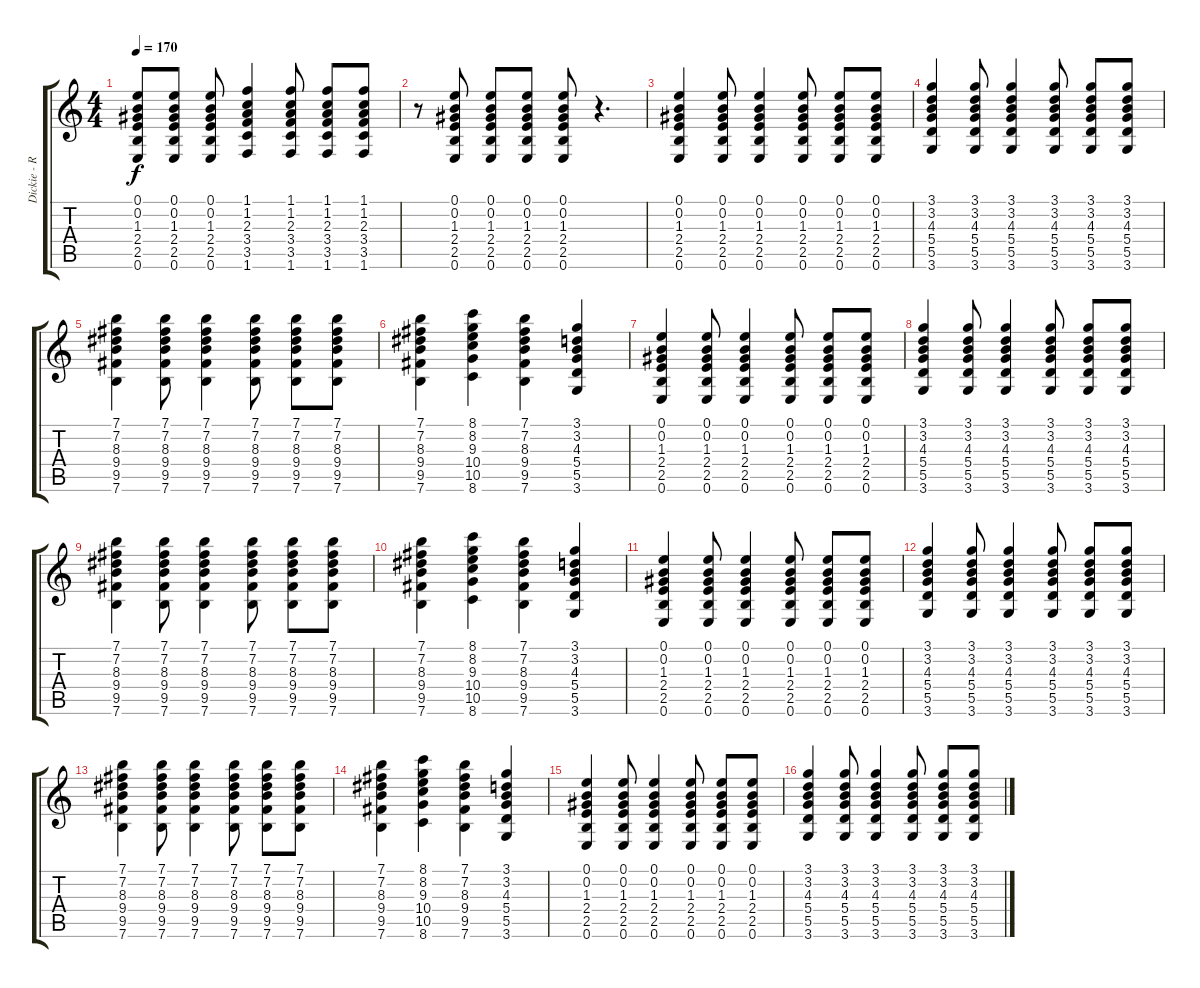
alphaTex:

\track ("Dickie - Rythm" "Dickie - R") {instrument electricguitarclean}
\staff {score tabs}
\tuning (E4 B3 G3 D3 A2 E2) {hide}
\ts (4 4)
\tempo 170
\clef g2
\ks c
(0.1 0.2 1.3 2.4 2.5 0.6).8{dy f} (0.1 0.2 1.3 2.4 2.5 0.6).8 (0.1 0.2 1.3 2.4 2.5 0.6).8 (1.1 1.2 2.3 3.4 3.5 1.6).4 (1.1 1.2 2.3 3.4 3.5 1.6).8 (1.1 1.2 2.3 3.4 3.5 1.6).8 (1.1 1.2 2.3 3.4 3.5 1.6).8 |
r.8 (0.1 0.2 1.3 2.4 2.5 0.6).8 (0.1 0.2 1.3 2.4 2.5 0.6).8 (0.1 0.2 1.3 2.4 2.5 0.6).8 (0.1 0.2 1.3 2.4 2.5 0.6).8 r.4{d} |
(0.1 0.2 1.3 2.4 2.5 0.6).4 (0.1 0.2 1.3 2.4 2.5 0.6).8 (0.1 0.2 1.3 2.4 2.5 0.6).4 (0.1 0.2 1.3 2.4 2.5 0.6).8 (0.1 0.2 1.3 2.4 2.5 0.6).8 (0.1 0.2 1.3 2.4 2.5 0.6).8 |
(3.1 3.2 4.3 5.4 5.5 3.6).4 (3.1 3.2 4.3 5.4 5.5 3.6).8 (3.1 3.2 4.3 5.4 5.5 3.6).4 (3.1 3.2 4.3 5.4 5.5 3.6).8 (3.1 3.2 4.3 5.4 5.5 3.6).8 (3.1 3.2 4.3 5.4 5.5 3.6).8 |
(7.1 7.2 8.3 9.4 9.5 7.6).4 (7.1 7.2 8.3 9.4 9.5 7.6).8 (7.1 7.2 8.3 9.4 9.5 7.6).4 (7.1 7.2 8.3 9.4 9.5 7.6).8 (7.1 7.2 8.3 9.4 9.5 7.6).8 (7.1 7.2 8.3 9.4 9.5 7.6).8 |
(7.1 7.2 8.3 9.4 9.5 7.6).4 (8.1 8.2 9.3 10.4 10.5 8.6).4 (7.1 7.2 8.3 9.4 9.5 7.6).4 (3.1 3.2 4.3 5.4 5.5 3.6).4 |
(0.1 0.2 1.3 2.4 2.5 0.6).4 (0.1 0.2 1.3 2.4 2.5 0.6).8 (0.1 0.2 1.3 2.4 2.5 0.6).4 (0.1 0.2 1.3 2.4 2.5 0.6).8 (0.1 0.2 1.3 2.4 2.5 0.6).8 (0.1 0.2 1.3 2.4 2.5 0.6).8 |
(3.1 3.2 4.3 5.4 5.5 3.6).4 (3.1 3.2 4.3 5.4 5.5 3.6).8 (3.1 3.2 4.3 5.4 5.5 3.6).4 (3.1 3.2 4.3 5.4 5.5 3.6).8 (3.1 3.2 4.3 5.4 5.5 3.6).8 (3.1 3.2 4.3 5.4 5.5 3.6).8 |
(7.1 7.2 8.3 9.4 9.5 7.6).4 (7.1 7.2 8.3 9.4 9.5 7.6).8 (7.1 7.2 8.3 9.4 9.5 7.6).4 (7.1 7.2 8.3 9.4 9.5 7.6).8 (7.1 7.2 8.3 9.4 9.5 7.6).8 (7.1 7.2 8.3 9.4 9.5 7.6).8 |
(7.1 7.2 8.3 9.4 9.5 7.6).4 (8.1 8.2 9.3 10.4 10.5 8.6).4 (7.1 7.2 8.3 9.4 9.5 7.6).4 (3.1 3.2 4.3 5.4 5.5 3.6).4 |
(0.1 0.2 1.3 2.4 2.5 0.6).4 (0.1 0.2 1.3 2.4 2.5 0.6).8 (0.1 0.2 1.3 2.4 2.5 0.6).4 (0.1 0.2 1.3 2.4 2.5 0.6).8 (0.1 0.2 1.3 2.4 2.5 0.6).8 (0.1 0.2 1.3 2.4 2.5 0.6).8 |
(3.1 3.2 4.3 5.4 5.5 3.6).4 (3.1 3.2 4.3 5.4 5.5 3.6).8 (3.1 3.2 4.3 5.4 5.5 3.6).4 (3.1 3.2 4.3 5.4 5.5 3.6).8 (3.1 3.2 4.3 5.4 5.5 3.6).8 (3.1 3.2 4.3 5.4 5.5 3.6).8 |
(7.1 7.2 8.3 9.4 9.5 7.6).4 (7.1 7.2 8.3 9.4 9.5 7.6).8 (7.1 7.2 8.3 9.4 9.5 7.6).4 (7.1 7.2 8.3 9.4 9.5 7.6).8 (7.1 7.2 8.3 9.4 9.5 7.6).8 (7.1 7.2 8.3 9.4 9.5 7.6).8 |
(7.1 7.2 8.3 9.4 9.5 7.6).4 (8.1 8.2 9.3 10.4 10.5 8.6).4 (7.1 7.2 8.3 9.4 9.5 7.6).4 (3.1 3.2 4.3 5.4 5.5 3.6).4 |
(0.1 0.2 1.3 2.4 2.5 0.6).4 (0.1 0.2 1.3 2.4 2.5 0.6).8 (0.1 0.2 1.3 2.4 2.5 0.6).4 (0.1 0.2 1.3 2.4 2.5 0.6).8 (0.1 0.2 1.3 2.4 2.5 0.6).8 (0.1 0.2 1.3 2.4 2.5 0.6).8 |
(3.1 3.2 4.3 5.4 5.5 3.6).4 (3.1 3.2 4.3 5.4 5.5 3.6).8 (3.1 3.2 4.3 5.4 5.5 3.6).4 (3.1 3.2 4.3 5.4 5.5 3.6).8 (3.1 3.2 4.3 5.4 5.5 3.6).8 (3.1 3.2 4.3 5.4 5.5 3.6).8
